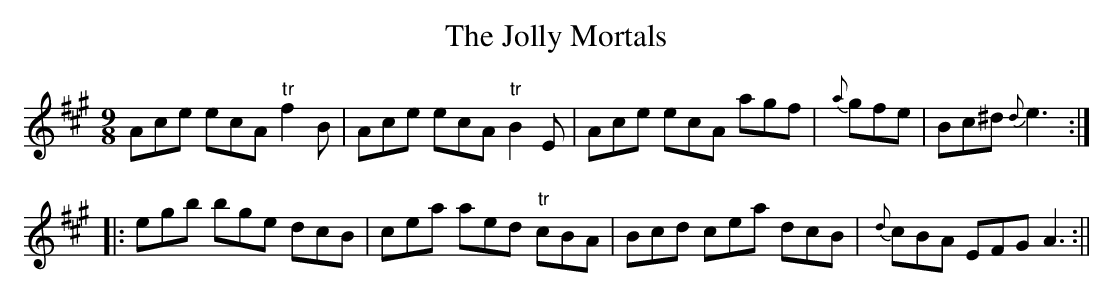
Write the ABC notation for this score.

X:1
T:Jolly Mortals, The
M:9/8
L:1/8
K:A
Ace ecA "tr"f2B|Ace ecA "tr"B2E|Ace ecA agf|{a}gfe|Bc^d {d}e3:|
|:egb bge dcB|cea aed "tr"cBA|Bcd cea dcB|{d}cBA EFG A3:||
